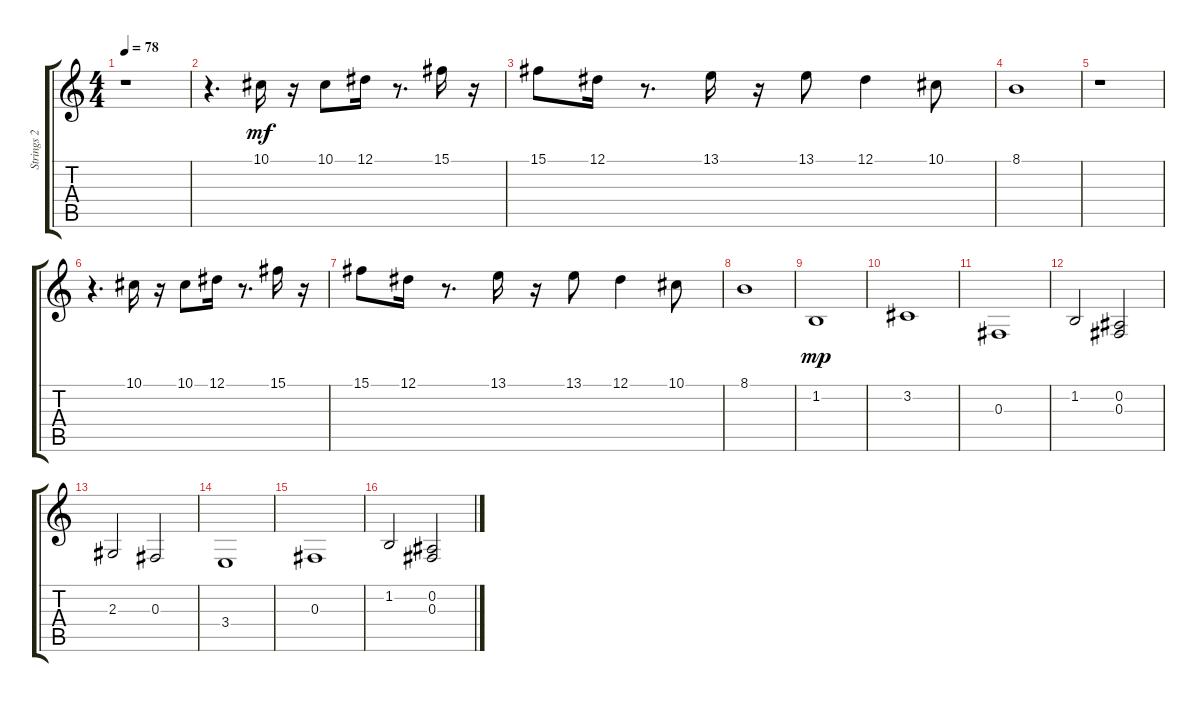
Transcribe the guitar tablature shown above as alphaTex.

\track ("Strings 2" "Strings 2") {instrument stringensemble1}
\staff {score tabs}
\tuning (Eb4 Bb3 Gb3 Db3 Ab2 Eb2) {hide}
\ts (4 4)
\tempo 78
\clef g2
\ks c
r.1{dy mf} |
r.4{d} 10.1.16 r.16 10.1.8 12.1.16 r.8{d} 15.1.16 r.16 |
15.1.8 12.1.16 r.8{d} 13.1.16 r.16 13.1.8 12.1.4 10.1.8 |
8.1.1 |
r.1 |
r.4{d} 10.1.16 r.16 10.1.8 12.1.16 r.8{d} 15.1.16 r.16 |
15.1.8 12.1.16 r.8{d} 13.1.16 r.16 13.1.8 12.1.4 10.1.8 |
8.1.1 |
1.2.1{dy mp} |
3.2.1 |
0.3.1 |
1.2.2 (0.2 0.3).2 |
2.3.2 0.3.2 |
3.4.1 |
0.3.1 |
1.2.2 (0.2 0.3).2
